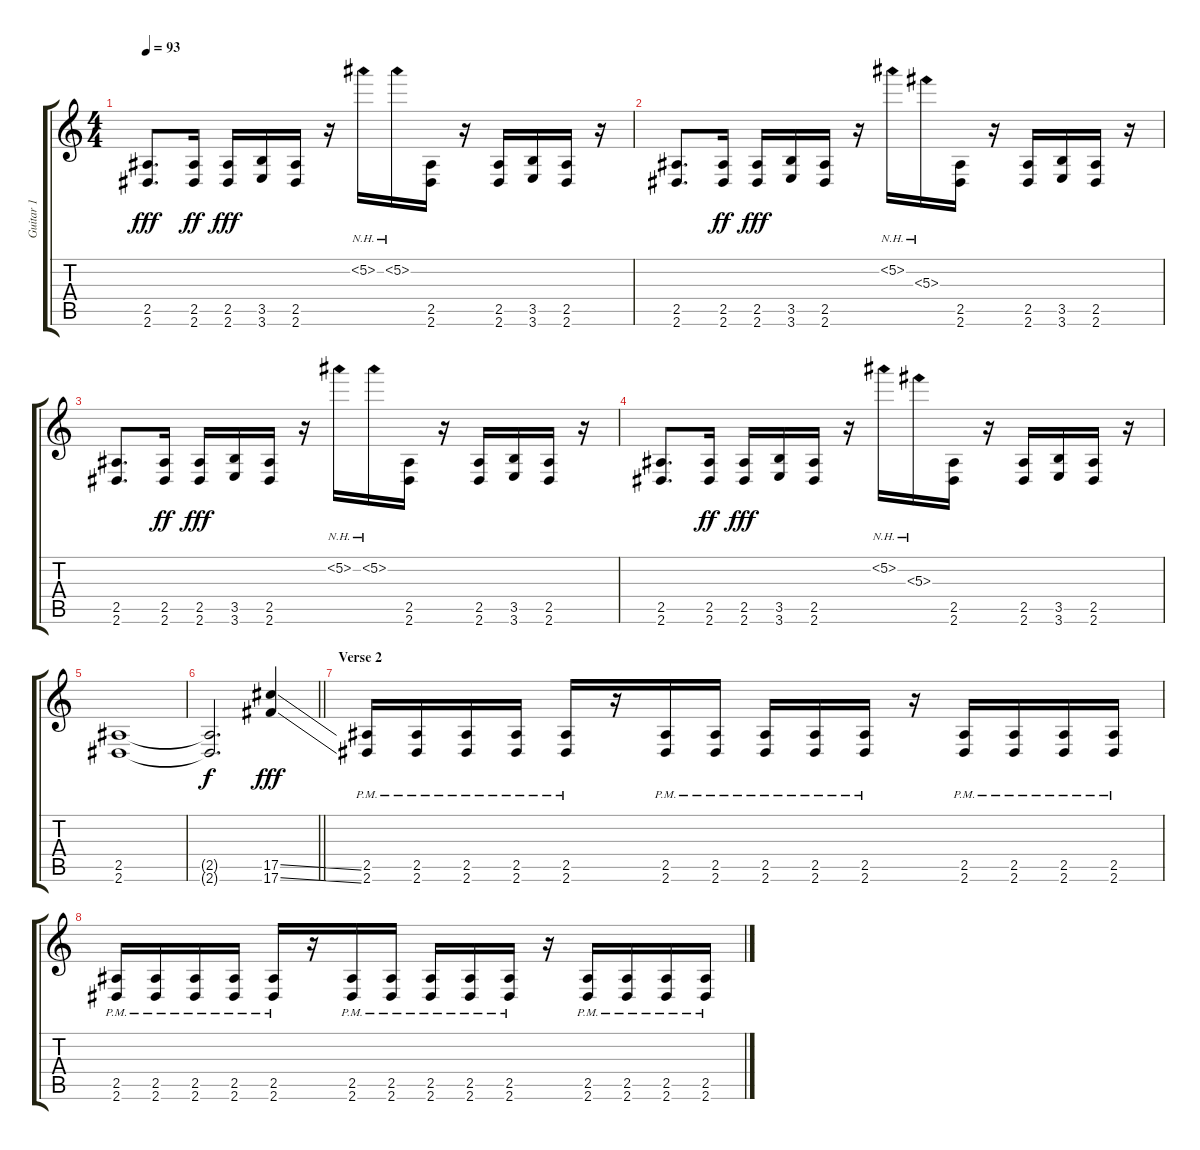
\track ("Guitar 1" "Guitar 1") {instrument distortionguitar}
\staff {score tabs}
\tuning (Eb4 Bb3 Gb3 Db3 Ab2 Db2) {hide}
\ts (4 4)
\tempo 93
\clef g2
\ks c
(2.5 2.6).8{d dy fff} (2.5 2.6).16{dy ff} (2.5 2.6).16{dy fff} (3.5 3.6).16 (2.5 2.6).16 r.16 5.2{nh}.16 5.2{nh}.16 (2.5 2.6).16 r.16 (2.5 2.6).16 (3.5 3.6).16 (2.5 2.6).16 r.16 |
(2.5 2.6).8{d} (2.5 2.6).16{dy ff} (2.5 2.6).16{dy fff} (3.5 3.6).16 (2.5 2.6).16 r.16 5.2{nh}.16 5.3{nh}.16 (2.5 2.6).16 r.16 (2.5 2.6).16 (3.5 3.6).16 (2.5 2.6).16 r.16 |
(2.5 2.6).8{d} (2.5 2.6).16{dy ff} (2.5 2.6).16{dy fff} (3.5 3.6).16 (2.5 2.6).16 r.16 5.2{nh}.16 5.2{nh}.16 (2.5 2.6).16 r.16 (2.5 2.6).16 (3.5 3.6).16 (2.5 2.6).16 r.16 |
(2.5 2.6).8{d} (2.5 2.6).16{dy ff} (2.5 2.6).16{dy fff} (3.5 3.6).16 (2.5 2.6).16 r.16 5.2{nh}.16 5.3{nh}.16 (2.5 2.6).16 r.16 (2.5 2.6).16 (3.5 3.6).16 (2.5 2.6).16 r.16 |
(2.5 2.6).1 |
\barLineRight lightlight
(2.5{t} 2.6{t}).2{d dy f} (17.5{ss} 17.6{ss}).4{dy fff} |
\section ("" "Verse 2")
(2.5{pm} 2.6{pm}).16 (2.5{pm} 2.6{pm}).16 (2.5{pm} 2.6{pm}).16 (2.5{pm} 2.6{pm}).16 (2.5{pm} 2.6{pm}).16 r.16 (2.5{pm} 2.6{pm}).16 (2.5{pm} 2.6{pm}).16 (2.5{pm} 2.6{pm}).16 (2.5{pm} 2.6{pm}).16 (2.5{pm} 2.6{pm}).16 r.16 (2.5{pm} 2.6{pm}).16 (2.5{pm} 2.6{pm}).16 (2.5{pm} 2.6{pm}).16 (2.5{pm} 2.6{pm}).16 |
(2.5{pm} 2.6{pm}).16 (2.5{pm} 2.6{pm}).16 (2.5{pm} 2.6{pm}).16 (2.5{pm} 2.6{pm}).16 (2.5{pm} 2.6{pm}).16 r.16 (2.5{pm} 2.6{pm}).16 (2.5{pm} 2.6{pm}).16 (2.5{pm} 2.6{pm}).16 (2.5{pm} 2.6{pm}).16 (2.5{pm} 2.6{pm}).16 r.16 (2.5{pm} 2.6{pm}).16 (2.5{pm} 2.6{pm}).16 (2.5{pm} 2.6{pm}).16 (2.5{pm} 2.6{pm}).16
